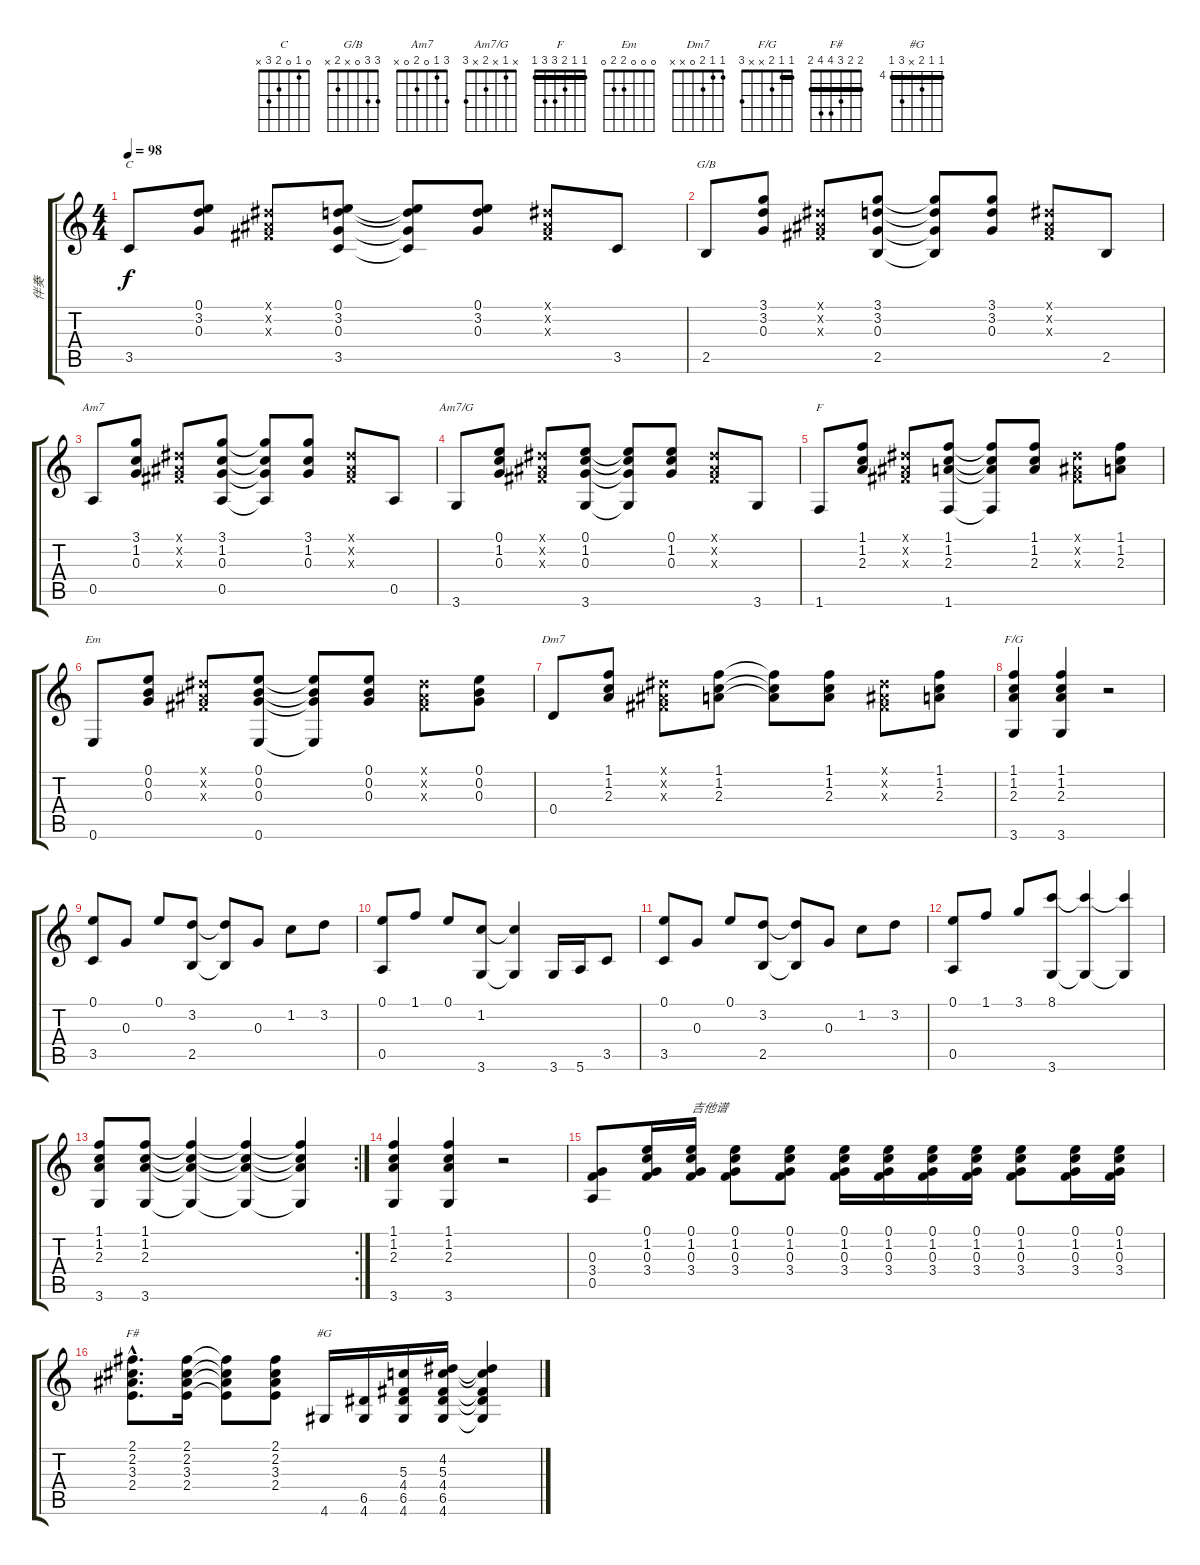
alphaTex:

\track ("伴奏" "伴奏") {instrument acousticguitarsteel}
\staff {score tabs}
\tuning (E4 B3 G3 D3 A2 E2) {hide}
\chord ("C" 0 1 0 2 3 x)
\chord ("G/B" 3 3 0 x 2 x)
\chord ("Am7" 3 1 0 2 0 x)
\chord ("Am7/G" x 1 x 2 x 3)
\chord ("F" 1 1 2 3 3 1) {barre 1}
\chord ("Em" 0 0 0 2 2 0)
\chord ("Dm7" 1 1 2 0 x x)
\chord ("F/G" 1 1 2 x x 3) {barre 1}
\chord ("F#" 2 2 3 4 4 2) {barre 2}
\chord ("#G" 4 4 5 x 6 4) {firstfret 4 barre 4}
\ts (4 4)
\tempo 98
\clef g2
\ks c
3.5.8{ch "C" dy f} (0.1 3.2 0.3).8 (-1.1{x} -1.2{x} -1.3{x}).8 (0.1 3.2 0.3 3.5).8 (0.1{t} 3.2{t} 0.3{t} 3.5{t}).8 (0.1 3.2 0.3).8 (-1.1{x} -1.2{x} -1.3{x}).8 3.5.8 |
2.5.8{ch "G/B"} (3.1 3.2 0.3).8 (-1.1{x} -1.2{x} -1.3{x}).8 (3.1 3.2 0.3 2.5).8 (3.1{t} 3.2{t} 0.3{t} 2.5{t}).8 (3.1 3.2 0.3).8 (-1.1{x} -1.2{x} -1.3{x}).8 2.5.8 |
0.5.8{ch "Am7"} (3.1 1.2 0.3).8 (-1.1{x} -1.2{x} -1.3{x}).8 (3.1 1.2 0.3 0.5).8 (3.1{t} 1.2{t} 0.3{t} 0.5{t}).8 (3.1 1.2 0.3).8 (-1.1{x} -1.2{x} -1.3{x}).8 0.5.8 |
3.6.8{ch "Am7/G"} (0.1 1.2 0.3).8 (-1.1{x} -1.2{x} -1.3{x}).8 (0.1 1.2 0.3 3.6).8 (0.1{t} 1.2{t} 0.3{t} 3.6{t}).8 (0.1 1.2 0.3).8 (-1.1{x} -1.2{x} -1.3{x}).8 3.6.8 |
1.6.8{ch "F"} (1.1 1.2 2.3).8 (-1.1{x} -1.2{x} -1.3{x}).8 (1.1 1.2 2.3 1.6).8 (1.1{t} 1.2{t} 2.3{t} 1.6{t}).8 (1.1 1.2 2.3).8 (-1.1{x} -1.2{x} -1.3{x}).8 (1.1 1.2 2.3).8 |
0.6.8{ch "Em"} (0.1 0.2 0.3).8 (-1.1{x} -1.2{x} -1.3{x}).8 (0.1 0.2 0.3 0.6).8 (0.1{t} 0.2{t} 0.3{t} 0.6{t}).8 (0.1 0.2 0.3).8 (-1.1{x} -1.2{x} -1.3{x}).8 (0.1 0.2 0.3).8 |
0.4.8{ch "Dm7"} (1.1 1.2 2.3).8 (-1.1{x} -1.2{x} -1.3{x}).8 (1.1 1.2 2.3).8 (1.1{t} 1.2{t} 2.3{t}).8 (1.1 1.2 2.3).8 (-1.1{x} -1.2{x} -1.3{x}).8 (1.1 1.2 2.3).8 |
(1.1 1.2 2.3 3.6).4{ch "F/G"} (1.1 1.2 2.3 3.6).4 r.2 |
(0.1 3.5).8 0.3.8 0.1.8 (3.2 2.5).8 (3.2{t} 2.5{t}).8 0.3.8 1.2.8 3.2.8 |
(0.1 0.5).8 1.1.8 0.1.8 (1.2 3.6).8 (1.2{t} 3.6{t}).4 3.6.16 5.6.16 3.5.8 |
(0.1 3.5).8 0.3.8 0.1.8 (3.2 2.5).8 (3.2{t} 2.5{t}).8 0.3.8 1.2.8 3.2.8 |
(0.1 0.5).8 1.1.8 3.1.8 (8.1 3.6).8 (8.1{t} 3.6{t}).4 (8.1{t} 3.6{t}).4 |
\rc 2
(1.1 1.2 2.3 3.6).8 (1.1 1.2 2.3 3.6).8 (1.1{t} 1.2{t} 2.3{t} 3.6{t}).4 (1.1{t} 1.2{t} 2.3{t} 3.6{t}).4 (1.1{t} 1.2{t} 2.3{t} 3.6{t}).4 |
(1.1 1.2 2.3 3.6).4 (1.1 1.2 2.3 3.6).4 r.2 |
(0.3 3.4 0.5).8 (0.1 1.2 0.3 3.4).16 (0.1 1.2 0.3 3.4).16{txt "吉他谱"} (0.1 1.2 0.3 3.4).8 (0.1 1.2 0.3 3.4).8 (0.1 1.2 0.3 3.4).16 (0.1 1.2 0.3 3.4).16 (0.1 1.2 0.3 3.4).16 (0.1 1.2 0.3 3.4).16 (0.1 1.2 0.3 3.4).8 (0.1 1.2 0.3 3.4).16 (0.1 1.2 0.3 3.4).16 |
(2.1{hac} 2.2{hac} 3.3{hac} 2.4{hac}).8{d ch "F#"} (2.1 2.2 3.3 2.4).16 (2.1{t} 2.2{t} 3.3{t} 2.4{t}).8 (2.1 2.2 3.3 2.4).8 4.6.16{ch "#G"} (6.5 4.6).16 (5.3 4.4 6.5 4.6).16 (4.2 5.3 4.4 6.5 4.6).16 (4.2{t} 5.3{t} 4.4{t} 6.5{t} 4.6{t}).4
